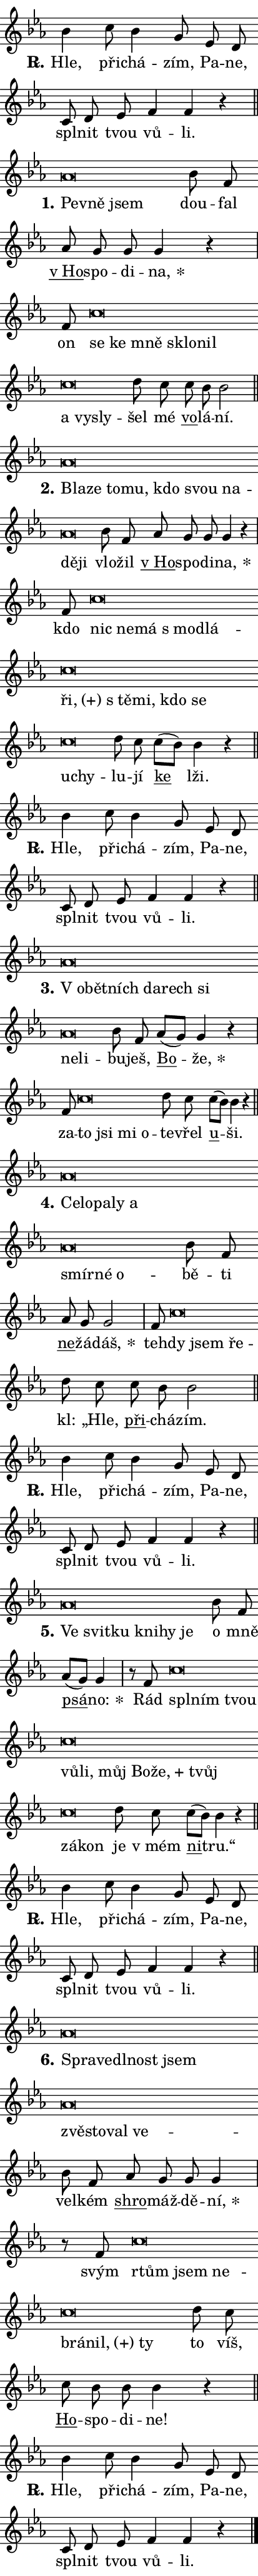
\version "2.24.0"
\header { tagline = "" }
\paper {
  indent = 0\cm
  top-margin = 0\cm
  right-margin = 0\cm
  bottom-margin = 0\cm
  left-margin = 0\cm
  paper-width = 7\cm
  page-breaking = #ly:one-page-breaking
  system-system-spacing.basic-distance = #11
  score-system-spacing.basic-distance = #11
  ragged-last = ##f
}


%% Author: Thomas Morley
%% https://lists.gnu.org/archive/html/lilypond-user/2020-05/msg00002.html
#(define (line-position grob)
"Returns position of @var[grob} in current system:
   @code{'start}, if at first time-step
   @code{'end}, if at last time-step
   @code{'middle} otherwise
"
  (let* ((col (ly:item-get-column grob))
         (ln (ly:grob-object col 'left-neighbor))
         (rn (ly:grob-object col 'right-neighbor))
         (col-to-check-left (if (ly:grob? ln) ln col))
         (col-to-check-right (if (ly:grob? rn) rn col))
         (break-dir-left
           (and
             (ly:grob-property col-to-check-left 'non-musical #f)
             (ly:item-break-dir col-to-check-left)))
         (break-dir-right
           (and
             (ly:grob-property col-to-check-right 'non-musical #f)
             (ly:item-break-dir col-to-check-right))))
        (cond ((eqv? 1 break-dir-left) 'start)
              ((eqv? -1 break-dir-right) 'end)
              (else 'middle))))

#(define (tranparent-at-line-position vctor)
  (lambda (grob)
  "Relying on @code{line-position} select the relevant enry from @var{vctor}.
Used to determine transparency,"
    (case (line-position grob)
      ((end) (not (vector-ref vctor 0)))
      ((middle) (not (vector-ref vctor 1)))
      ((start) (not (vector-ref vctor 2))))))

noteHeadBreakVisibility =
#(define-music-function (break-visibility)(vector?)
"Makes @code{NoteHead}s transparent relying on @var{break-visibility}"
#{
  \override NoteHead.transparent =
    #(tranparent-at-line-position break-visibility)
#})

#(define delete-ledgers-for-transparent-note-heads
  (lambda (grob)
    "Reads whether a @code{NoteHead} is transparent.
If so this @code{NoteHead} is removed from @code{'note-heads} from
@var{grob}, which is supposed to be @code{LedgerLineSpanner}.
As a result ledgers are not printed for this @code{NoteHead}"
    (let* ((nhds-array (ly:grob-object grob 'note-heads))
           (nhds-list
             (if (ly:grob-array? nhds-array)
                 (ly:grob-array->list nhds-array)
                 '()))
           ;; Relies on the transparent-property being done before
           ;; Staff.LedgerLineSpanner.after-line-breaking is executed.
           ;; This is fragile ...
           (to-keep
             (remove
               (lambda (nhd)
                 (ly:grob-property nhd 'transparent #f))
               nhds-list)))
      ;; TODO find a better method to iterate over grob-arrays, similiar
      ;; to filter/remove etc for lists
      ;; For now rebuilt from scratch
      (set! (ly:grob-object grob 'note-heads)  '())
      (for-each
        (lambda (nhd)
          (ly:pointer-group-interface::add-grob grob 'note-heads nhd))
        to-keep))))

hideNotes = {
  \noteHeadBreakVisibility #begin-of-line-visible
}
unHideNotes = {
  \noteHeadBreakVisibility #all-visible
}

% work-around for resetting accidentals
% https://lilypond.org/doc/v2.23/Documentation/notation/displaying-rhythms#unmetered-music
cadenzaMeasure = {
  \cadenzaOff
  \partial 1024 s1024
  \cadenzaOn
}

#(define-markup-command (accent layout props text) (markup?)
  "Underline accented syllable"
  (interpret-markup layout props
    #{\markup \override #'(offset . 4.3) \underline { #text }#}))

responsum = \markup \concat {
  "R" \hspace #-1.05 \path #0.1 #'((moveto 0 0.07) (lineto 0.9 0.8)) \hspace #0.05 "."
}

\layout {
    \context {
        \Staff
        \remove "Time_signature_engraver"
        \override LedgerLineSpanner.after-line-breaking = #delete-ledgers-for-transparent-note-heads
    }
    \context {
        \Voice {
            \override NoteHead.output-attributes = #'((class . "notehead"))
            \override Hairpin.height = #0.55
        }
    }
    \context {
        \Lyrics {
            \override StanzaNumber.output-attributes = #'((class . "stanzanumber"))
            \override LyricSpace.minimum-distance = #0.9
            \override LyricText.font-name = #"TeX Gyre Schola"
            \override LyricText.font-size = 1
            \override StanzaNumber.font-name = #"TeX Gyre Schola Bold"
            \override StanzaNumber.font-size = 1
        }
    }
}

% magnetic-lyrics.ily
%
%   written by
%     Jean Abou Samra <jean@abou-samra.fr>
%     Werner Lemberg <wl@gnu.org>
%
%   adapted by
%     Jiri Hon <jiri.hon@gmail.com>
%
% Version 2022-Apr-15

% https://www.mail-archive.com/lilypond-user@gnu.org/msg149350.html

#(define (Left_hyphen_pointer_engraver context)
   "Collect syllable-hyphen-syllable occurrences in lyrics and store
them in properties.  This engraver only looks to the left.  For
example, if the lyrics input is @code{foo -- bar}, it does the
following.

@itemize @bullet
@item
Set the @code{text} property of the @code{LyricHyphen} grob between
@q{foo} and @q{bar} to @code{foo}.

@item
Set the @code{left-hyphen} property of the @code{LyricText} grob with
text @q{foo} to the @code{LyricHyphen} grob between @q{foo} and
@q{bar}.
@end itemize

Use this auxiliary engraver in combination with the
@code{lyric-@/text::@/apply-@/magnetic-@/offset!} hook."
   (let ((hyphen #f)
         (text #f))
     (make-engraver
      (acknowledgers
       ((lyric-syllable-interface engraver grob source-engraver)
        (set! text grob)))
      (end-acknowledgers
       ((lyric-hyphen-interface engraver grob source-engraver)
        ;(when (not (grob::has-interface grob 'lyric-space-interface))
          (set! hyphen grob)));)
      ((stop-translation-timestep engraver)
       (when (and text hyphen)
         (ly:grob-set-object! text 'left-hyphen hyphen))
       (set! text #f)
       (set! hyphen #f)))))

#(define (lyric-text::apply-magnetic-offset! grob)
   "If the space between two syllables is less than the value in
property @code{LyricText@/.details@/.squash-threshold}, move the right
syllable to the left so that it gets concatenated with the left
syllable.

Use this function as a hook for
@code{LyricText@/.after-@/line-@/breaking} if the
@code{Left_@/hyphen_@/pointer_@/engraver} is active."
   (let ((hyphen (ly:grob-object grob 'left-hyphen #f)))
     (when hyphen
       (let ((left-text (ly:spanner-bound hyphen LEFT)))
         (when (grob::has-interface left-text 'lyric-syllable-interface)
           (let* ((common (ly:grob-common-refpoint grob left-text X))
                  (this-x-ext (ly:grob-extent grob common X))
                  (left-x-ext
                   (begin
                     ;; Trigger magnetism for left-text.
                     (ly:grob-property left-text 'after-line-breaking)
                     (ly:grob-extent left-text common X)))
                  ;; `delta` is the gap width between two syllables.
                  (delta (- (interval-start this-x-ext)
                            (interval-end left-x-ext)))
                  (details (ly:grob-property grob 'details))
                  (threshold (assoc-get 'squash-threshold details 0.2)))
             (when (< delta threshold)
               (let* (;; We have to manipulate the input text so that
                      ;; ligatures crossing syllable boundaries are not
                      ;; disabled.  For languages based on the Latin
                      ;; script this is essentially a beautification.
                      ;; However, for non-Western scripts it can be a
                      ;; necessity.
                      (lt (ly:grob-property left-text 'text))
                      (rt (ly:grob-property grob 'text))
                      (is-space (grob::has-interface hyphen 'lyric-space-interface))
                      (space (if is-space " " ""))
                      (space-markup (grob-interpret-markup grob " "))
                      (space-size (interval-length (ly:stencil-extent space-markup X)))
                      (extra-delta (if is-space space-size 0))
                      ;; Append new syllable.
                      (ltrt-space (if (and (string? lt) (string? rt))
                                (string-append lt space rt)
                                (make-concat-markup (list lt space rt))))
                      ;; Right-align `ltrt` to the right side.
                      (ltrt-space-markup (grob-interpret-markup
                               grob
                               (make-translate-markup
                                (cons (interval-length this-x-ext) 0)
                                (make-right-align-markup ltrt-space)))))
                 (begin
                   ;; Don't print `left-text`.
                   (ly:grob-set-property! left-text 'stencil #f)
                   ;; Set text and stencil (which holds all collected
                   ;; syllables so far) and shift it to the left.
                   (ly:grob-set-property! grob 'text ltrt-space)
                   (ly:grob-set-property! grob 'stencil ltrt-space-markup)
                   (ly:grob-translate-axis! grob (- (- delta extra-delta)) X))))))))))


#(define (lyric-hyphen::displace-bounds-first grob)
   ;; Make very sure this callback isn't triggered too early.
   (let ((left (ly:spanner-bound grob LEFT))
         (right (ly:spanner-bound grob RIGHT)))
     (ly:grob-property left 'after-line-breaking)
     (ly:grob-property right 'after-line-breaking)
     (ly:lyric-hyphen::print grob)))

squashThreshold = #0.4

\layout {
  \context {
    \Lyrics
    \consists #Left_hyphen_pointer_engraver
    \override LyricText.after-line-breaking =
      #lyric-text::apply-magnetic-offset!
    \override LyricHyphen.stencil = #lyric-hyphen::displace-bounds-first
    \override LyricText.details.squash-threshold = \squashThreshold
    \override LyricHyphen.minimum-distance = 0
    \override LyricHyphen.minimum-length = \squashThreshold
  }
}

squash = \override LyricText.details.squash-threshold = 9999
unSquash = \override LyricText.details.squash-threshold = \squashThreshold

left = \override LyricText.self-alignment-X = #LEFT
unLeft = \revert LyricText.self-alignment-X

starOffset = #(lambda (grob) 
                (let ((x_offset (ly:self-alignment-interface::aligned-on-x-parent grob)))
                  (if (= x_offset 0) 0 (+ x_offset 1.2))))

star = #(define-music-function (syllable)(string?)
"Append star separator at the end of a syllable"
#{
  \once \override LyricText.X-offset = #starOffset
  \lyricmode { \markup {
    #syllable
    \override #'((font-name . "TeX Gyre Schola Bold")) \hspace #0.2 \lower #0.65 \larger "*"
  } }
#})

starAccent = #(define-music-function (syllable)(string?)
"Append star separator at the end of a syllable and make accent"
#{
  \once \override LyricText.X-offset = #starOffset
  \lyricmode { \markup {
    \accent #syllable
    \override #'((font-name . "TeX Gyre Schola Bold")) \hspace #0.2 \lower #0.65 \larger "*"
  } }
#})

breath = #(define-music-function (syllable)(string?)
"Append breathing indicator at the end of a syllable"
#{
  \lyricmode { \markup { #syllable "+" } }
#})

optionalBreath = #(define-music-function (syllable)(string?)
"Append optional breathing indicator at the end of a syllable"
#{
  \lyricmode { \markup { #syllable "(+)" } }
#})


\score {
    <<
        \new Voice = "melody" { \cadenzaOn \key es \major \relative { bes'4 c8 bes4 g8 \bar "" es d \bar "" c d es \bar "" f4 f r \cadenzaMeasure \bar "||" \break } }
        \new Lyrics \lyricsto "melody" { \lyricmode { \set stanza = \responsum
Hle, při -- chá -- zím, Pa -- ne, spl -- nit tvou vů -- li. } }
    >>
    \layout {}
}

\score {
    <<
        \new Voice = "melody" { \cadenzaOn \key es \major \relative { as'\breve*1/16 \hideNotes \breve*1/16 \breve*1/16 \bar "" \unHideNotes bes8 f \bar "" as g g g4 r \cadenzaMeasure \bar "|" f8 c'\breve*1/16 \hideNotes \breve*1/16 \bar "" \breve*1/16 \bar "" \breve*1/16 \bar "" \breve*1/16 \bar "" \breve*1/16 \bar "" \breve*1/16 \breve*1/16 \bar "" \unHideNotes d8 c \bar "" c bes bes2 \cadenzaMeasure \bar "||" \break } }
        \new Lyrics \lyricsto "melody" { \lyricmode { \set stanza = "1."
\left Pev -- \squash ně jsem \unLeft \unSquash dou -- fal \markup \accent "v Ho" -- spo -- di -- \star na, on \left se \squash ke mně sklo -- nil a vy -- sly -- \unLeft \unSquash šel mé \markup \accent vo -- lá -- ní. } }
    >>
    \layout {}
}

\score {
    <<
        \new Voice = "melody" { \cadenzaOn \key es \major \relative { as'\breve*1/16 \hideNotes \breve*1/16 \bar "" \breve*1/16 \bar "" \breve*1/16 \bar "" \breve*1/16 \bar "" \breve*1/16 \bar "" \breve*1/16 \bar "" \breve*1/16 \breve*1/16 \bar "" \unHideNotes bes8 f \bar "" as g g g4 r \cadenzaMeasure \bar "|" f8 c'\breve*1/16 \hideNotes \breve*1/16 \bar "" \breve*1/16 \bar "" \breve*1/16 \bar "" \breve*1/16 \bar "" \breve*1/16 \bar "" \breve*1/16 \bar "" \breve*1/16 \bar "" \breve*1/16 \bar "" \breve*1/16 \bar "" \breve*1/16 \breve*1/16 \bar "" \unHideNotes d8 c \bar "" c[( bes)] bes4 r \cadenzaMeasure \bar "||" \break } }
        \new Lyrics \lyricsto "melody" { \lyricmode { \set stanza = "2."
\left Bla -- \squash ze to -- mu, kdo svou na -- dě -- ji \unLeft \unSquash vlo -- žil \markup \accent "v Ho" -- spo -- di -- \star na, kdo \left nic \squash ne -- má "s mo" -- dlá -- \optionalBreath ři, "s tě" -- mi, kdo se u -- chy -- \unLeft \unSquash lu -- jí \markup \accent ke lži. } }
    >>
    \layout {}
}

\score {
    <<
        \new Voice = "melody" { \cadenzaOn \key es \major \relative { bes'4 c8 bes4 g8 \bar "" es d \bar "" c d es \bar "" f4 f r \cadenzaMeasure \bar "||" \break } }
        \new Lyrics \lyricsto "melody" { \lyricmode { \set stanza = \responsum
Hle, při -- chá -- zím, Pa -- ne, spl -- nit tvou vů -- li. } }
    >>
    \layout {}
}

\score {
    <<
        \new Voice = "melody" { \cadenzaOn \key es \major \relative { as'\breve*1/16 \hideNotes \breve*1/16 \bar "" \breve*1/16 \bar "" \breve*1/16 \bar "" \breve*1/16 \bar "" \breve*1/16 \bar "" \breve*1/16 \breve*1/16 \bar "" \unHideNotes bes8 f \bar "" as[( g)] g4 r \cadenzaMeasure \bar "|" f8 c'\breve*1/16 \hideNotes \breve*1/16 \bar "" \breve*1/16 \breve*1/16 \bar "" \unHideNotes d8 c \bar "" c[( bes)] bes4 r \cadenzaMeasure \bar "||" \break } }
        \new Lyrics \lyricsto "melody" { \lyricmode { \set stanza = "3."
\left "V o" -- \squash bět -- ních da -- rech si ne -- li -- \unLeft \unSquash bu -- ješ, \markup \accent Bo -- \star že, za -- \left to \squash jsi mi o -- \unLeft \unSquash te -- vřel \markup \accent u -- ši. } }
    >>
    \layout {}
}

\score {
    <<
        \new Voice = "melody" { \cadenzaOn \key es \major \relative { as'\breve*1/16 \hideNotes \breve*1/16 \bar "" \breve*1/16 \bar "" \breve*1/16 \bar "" \breve*1/16 \bar "" \breve*1/16 \bar "" \breve*1/16 \breve*1/16 \bar "" \unHideNotes bes8 f \bar "" as g g2 \cadenzaMeasure \bar "|" f8 c'\breve*1/16 \hideNotes \breve*1/16 \breve*1/16 \bar "" \unHideNotes d8 c \bar "" c bes bes2 \cadenzaMeasure \bar "||" \break } }
        \new Lyrics \lyricsto "melody" { \lyricmode { \set stanza = "4."
\left Ce -- \squash lo -- pa -- ly a smír -- né o -- \unLeft \unSquash bě -- ti \markup \accent ne -- žá -- \star dáš, teh -- \left dy \squash jsem ře -- \unLeft \unSquash kl: „Hle, \markup \accent při -- chá -- zím. } }
    >>
    \layout {}
}

\score {
    <<
        \new Voice = "melody" { \cadenzaOn \key es \major \relative { bes'4 c8 bes4 g8 \bar "" es d \bar "" c d es \bar "" f4 f r \cadenzaMeasure \bar "||" \break } }
        \new Lyrics \lyricsto "melody" { \lyricmode { \set stanza = \responsum
Hle, při -- chá -- zím, Pa -- ne, spl -- nit tvou vů -- li. } }
    >>
    \layout {}
}

\score {
    <<
        \new Voice = "melody" { \cadenzaOn \key es \major \relative { as'\breve*1/16 \hideNotes \breve*1/16 \bar "" \breve*1/16 \bar "" \breve*1/16 \bar "" \breve*1/16 \breve*1/16 \bar "" \unHideNotes bes8 f \bar "" as[( g)] g4 \cadenzaMeasure \bar "|" r8 f8 c'\breve*1/16 \hideNotes \breve*1/16 \bar "" \breve*1/16 \bar "" \breve*1/16 \bar "" \breve*1/16 \bar "" \breve*1/16 \bar "" \breve*1/16 \bar "" \breve*1/16 \bar "" \breve*1/16 \bar "" \breve*1/16 \breve*1/16 \bar "" \unHideNotes d8 c \bar "" c[( bes)] bes4 r \cadenzaMeasure \bar "||" \break } }
        \new Lyrics \lyricsto "melody" { \lyricmode { \set stanza = "5."
\left Ve \squash svit -- ku kni -- hy je \unLeft \unSquash o mně \markup \accent psá -- \star no: Rád \left spl -- \squash ním tvou vů -- li, můj Bo -- \breath "že," tvůj zá -- kon \unLeft \unSquash je "v mém" \markup \accent ni -- tru.“ } }
    >>
    \layout {}
}

\score {
    <<
        \new Voice = "melody" { \cadenzaOn \key es \major \relative { bes'4 c8 bes4 g8 \bar "" es d \bar "" c d es \bar "" f4 f r \cadenzaMeasure \bar "||" \break } }
        \new Lyrics \lyricsto "melody" { \lyricmode { \set stanza = \responsum
Hle, při -- chá -- zím, Pa -- ne, spl -- nit tvou vů -- li. } }
    >>
    \layout {}
}

\score {
    <<
        \new Voice = "melody" { \cadenzaOn \key es \major \relative { as'\breve*1/16 \hideNotes \breve*1/16 \bar "" \breve*1/16 \bar "" \breve*1/16 \bar "" \breve*1/16 \bar "" \breve*1/16 \bar "" \breve*1/16 \bar "" \breve*1/16 \breve*1/16 \bar "" \unHideNotes bes8 f \bar "" as g g g4 \cadenzaMeasure \bar "|" r8 f8 c'\breve*1/16 \hideNotes \breve*1/16 \bar "" \breve*1/16 \bar "" \breve*1/16 \bar "" \breve*1/16 \breve*1/16 \bar "" \unHideNotes d8 c \bar "" c bes bes bes4 r \cadenzaMeasure \bar "||" \break } }
        \new Lyrics \lyricsto "melody" { \lyricmode { \set stanza = "6."
\left Spra -- \squash ve -- dl -- nost jsem zvě -- sto -- val ve -- \unLeft \unSquash vel -- kém \markup \accent shro -- máž -- dě -- \star ní, svým \left rtům \squash jsem ne -- brá -- \optionalBreath nil, ty \unLeft \unSquash to víš, \markup \accent Ho -- spo -- di -- ne! } }
    >>
    \layout {}
}

\score {
    <<
        \new Voice = "melody" { \cadenzaOn \key es \major \relative { bes'4 c8 bes4 g8 \bar "" es d \bar "" c d es \bar "" f4 f r \cadenzaMeasure \bar "||" \break } \bar "|." }
        \new Lyrics \lyricsto "melody" { \lyricmode { \set stanza = \responsum
Hle, při -- chá -- zím, Pa -- ne, spl -- nit tvou vů -- li. } }
    >>
    \layout {}
}
